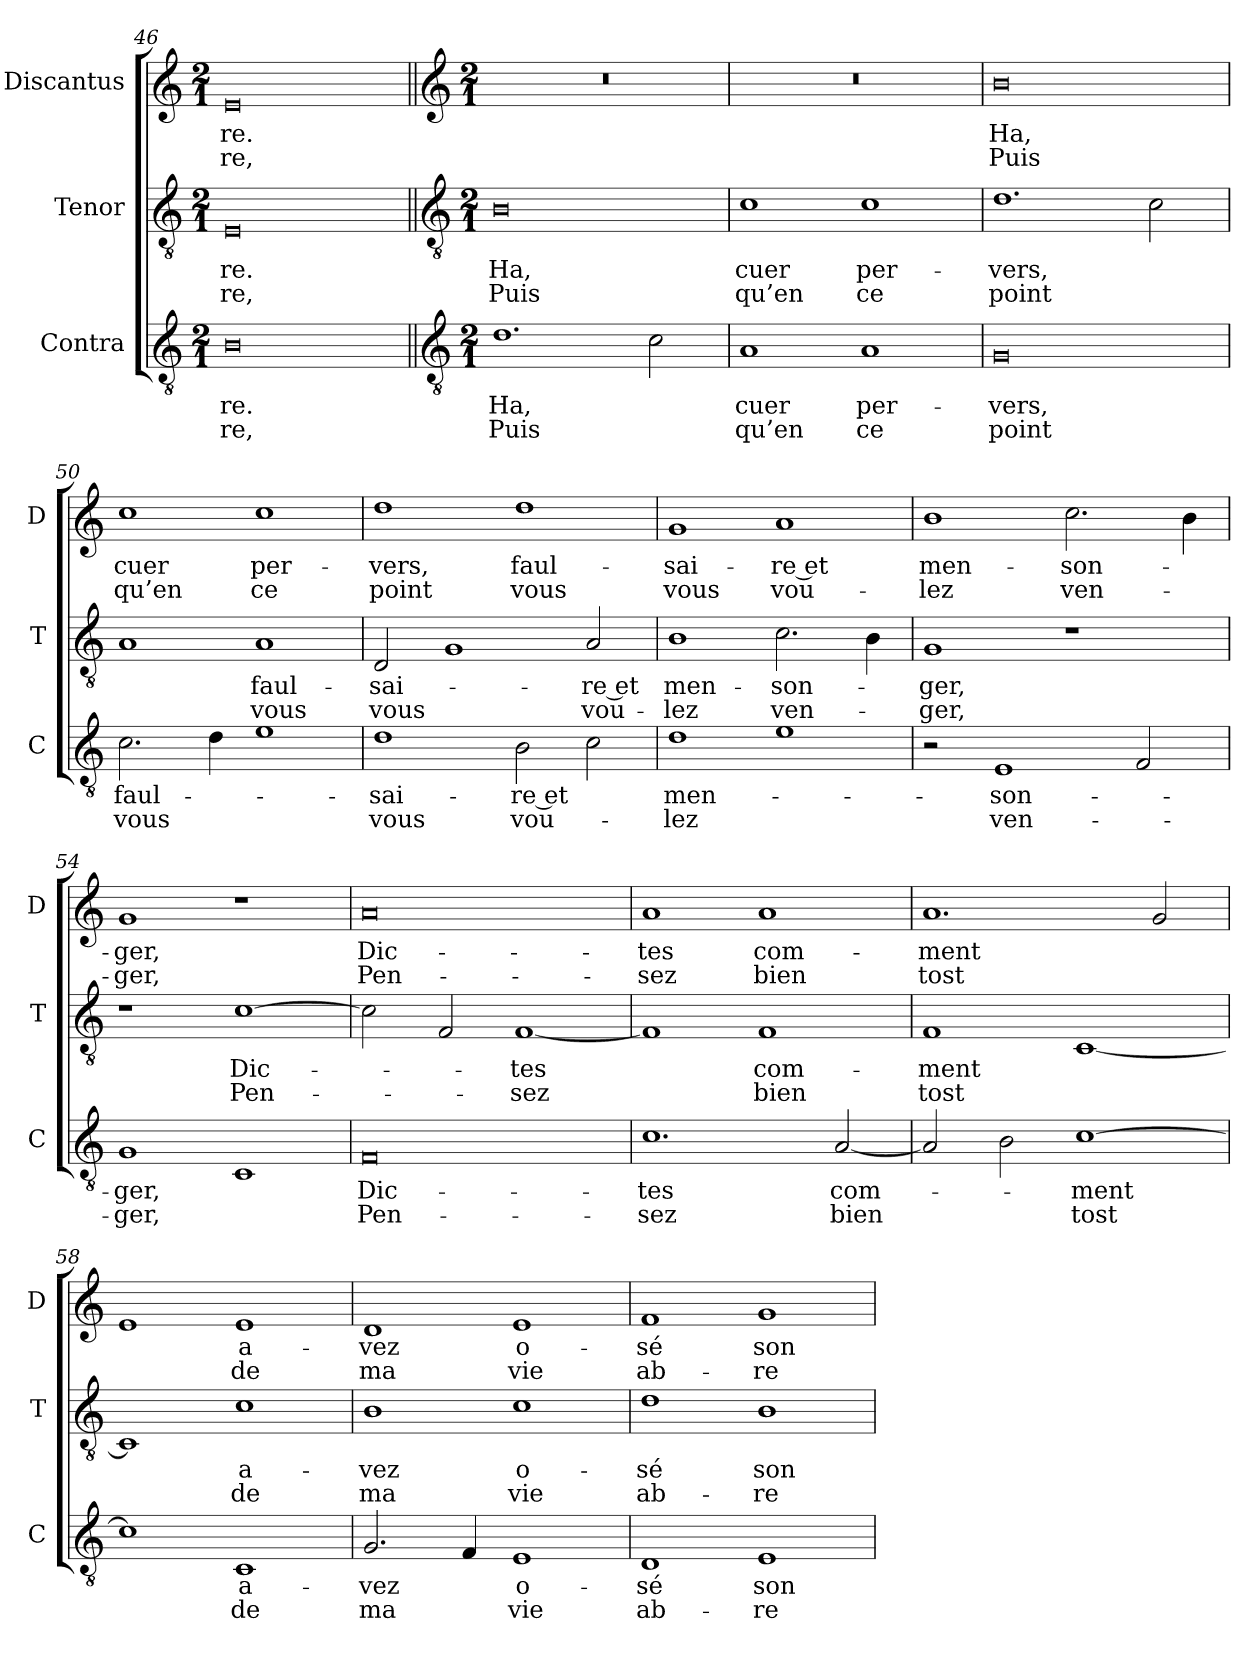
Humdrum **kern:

**kern	**text	**text	**kern	**text	**text	**kern	**text	**text
*part3	*part3	*part3	*part2	*part2	*part2	*part1	*part1	*part1
*staff3	*staff3	*staff3	*staff2	*staff2	*staff2	*staff1	*staff1	*staff1
*I"Contra	*	*	*I"Tenor	*	*	*I"Discantus	*	*
*I'C	*	*	*I'T	*	*	*I'D	*	*
*clefGv2	*	*	*clefGv2	*	*	*clefG2	*	*
*k[]	*	*	*k[]	*	*	*k[]	*	*
*M2/1	*	*	*M2/1	*	*	*M2/1	*	*
=46	=46	=46	=46	=46	=46	=46	=46	=46
0B	-re.	-re,	0E	-re.	-re,	0e	-re.	-re,
!!LO:LB:g=z
=47||	=47||	=47||	=47||	=47||	=47||	=47||	=47||	=47||
*clefGv2	*	*	*clefGv2	*	*	*clefG2	*	*
*k[]	*	*	*k[]	*	*	*k[]	*	*
*M2/1	*	*	*M2/1	*	*	*M2/1	*	*
1.d	Ha,	Puis	0B	Ha,	Puis	0r	.	.
2c\	.	.	.	.	.	.	.	.
=48	=48	=48	=48	=48	=48	=48	=48	=48
1A	cuer	qu’en	1c	cuer	qu’en	0r	.	.
1A	per-	ce	1c	per-	ce	.	.	.
=49	=49	=49	=49	=49	=49	=49	=49	=49
0G	-vers,	point	1.d	-vers,	point	0b	Ha,	Puis
.	.	.	2c\	.	.	.	.	.
=50	=50	=50	=50	=50	=50	=50	=50	=50
2.c\	faul-	vous	1A	.	.	1cc	cuer	qu’en
4d\	.	.	.	.	.	.	.	.
1e	.	.	1A	faul-	vous	1cc	per-	ce
=51	=51	=51	=51	=51	=51	=51	=51	=51
1d	-sai-	vous	2D/	-sai-	vous	1dd	-vers,	point
.	.	.	1G	.	.	.	.	.
2B\	-re et	vou-	.	.	.	1dd	faul-	vous
2c\	.	.	2A/	-re et	vou-	.	.	.
=52	=52	=52	=52	=52	=52	=52	=52	=52
1d	men-	-lez	1B	men-	-lez	1g	-sai-	vous
1e	.	.	2.c\	-son-	ven-	1a	-re et	vou-
.	.	.	4B\	.	.	.	.	.
=53	=53	=53	=53	=53	=53	=53	=53	=53
2r	.	.	1G	-ger,	-ger,	1b	men-	-lez
1E	-son-	ven-	.	.	.	.	.	.
.	.	.	1r	.	.	2.cc\	-son-	ven-
2F/	.	.	.	.	.	.	.	.
.	.	.	.	.	.	4b\	.	.
=54	=54	=54	=54	=54	=54	=54	=54	=54
1G	-ger,	-ger,	1r	.	.	1g	-ger,	-ger,
1C	.	.	[1c	Dic-	Pen-	1r	.	.
=55	=55	=55	=55	=55	=55	=55	=55	=55
0F	Dic-	Pen-	2c\]	.	.	0a	Dic-	Pen-
.	.	.	2F/	.	.	.	.	.
.	.	.	[1F	-tes	-sez	.	.	.
=56	=56	=56	=56	=56	=56	=56	=56	=56
1.c	-tes	-sez	1F]	.	.	1a	-tes	-sez
.	.	.	1F	com-	bien	1a	com-	bien
[2A/	com-	bien	.	.	.	.	.	.
=57	=57	=57	=57	=57	=57	=57	=57	=57
2A/]	.	.	1F	-ment	tost	1.a	-ment	tost
2B\	.	.	.	.	.	.	.	.
[1c	-ment	tost	[1C	.	.	.	.	.
.	.	.	.	.	.	2g/	.	.
=58	=58	=58	=58	=58	=58	=58	=58	=58
1c]	.	.	1C]	.	.	1e	.	.
1C	a-	de	1c	a-	de	1e	a-	de
=59	=59	=59	=59	=59	=59	=59	=59	=59
2.G/	-vez	ma	1B	-vez	ma	1d	-vez	ma
4F/	.	.	.	.	.	.	.	.
1E	o-	vie	1c	o-	vie	1e	o-	vie
=60	=60	=60	=60	=60	=60	=60	=60	=60
1D	-sé	ab-	1d	-sé	ab-	1f	-sé	ab-
1E	son-	-re-	1B	son-	-re-	1g	son-	-re-
=	=	=	=	=	=	=	=	=
*-	*-	*-	*-	*-	*-	*-	*-	*-
